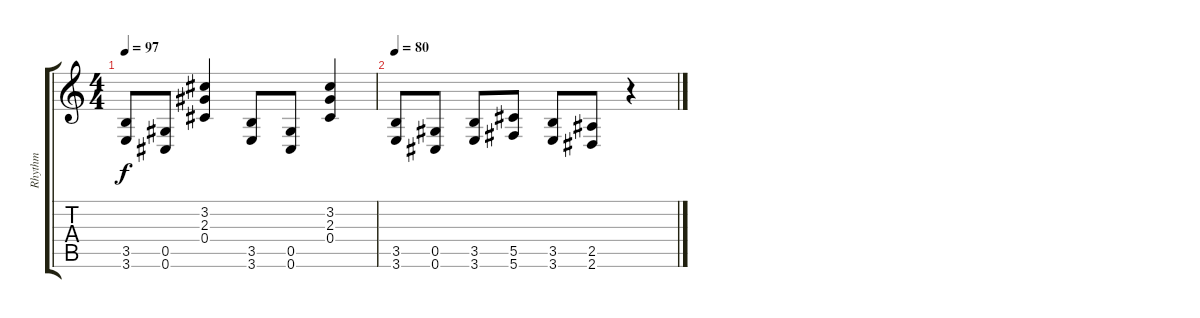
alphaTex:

\track ("Rhythm" "Rhythm") {instrument distortionguitar}
\staff {score tabs}
\tuning (Eb4 Bb3 Gb3 Db3 Ab2 Db2) {hide}
\ts (4 4)
\tempo 97
\clef g2
\ks c
(3.5 3.6).8{dy f} (0.5 0.6).8 (3.2 2.3 0.4).4 (3.5 3.6).8 (0.5 0.6).8 (3.2 2.3 0.4).4 |
\tempo 80
(3.5 3.6).8 (0.5 0.6).8 (3.5 3.6).8 (5.5 5.6).8 (3.5 3.6).8 (2.5 2.6).8 r.4
